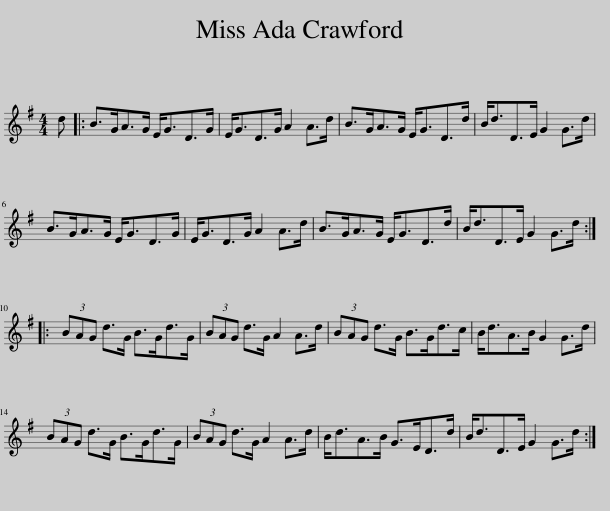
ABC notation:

X:1
L:1/8
M:4/4
I:linebreak $
K:G
V:1 treble
V:1
 d |: B>GA>G E<GD>G | E<GD>G A2 A>d | B>GA>G E<GD>d | B<dD>E G2 G>d |$ %5
 B>GA>G E<GD>G | E<GD>G A2 A>d | B>GA>G E<GD>d | B<dD>E G2 G>d ::$ (3BAG d>G B>Gd>G | %10
 (3BAG d>G A2 A>d | (3BAG d>G B>Gd>c | B<dA>B G2 G>d |$ (3BAG d>G B>Gd>G | (3BAG d>G A2 A>d | %15
 B<dA>B G>ED>d | B<dD>E G2 G>d :| %17
